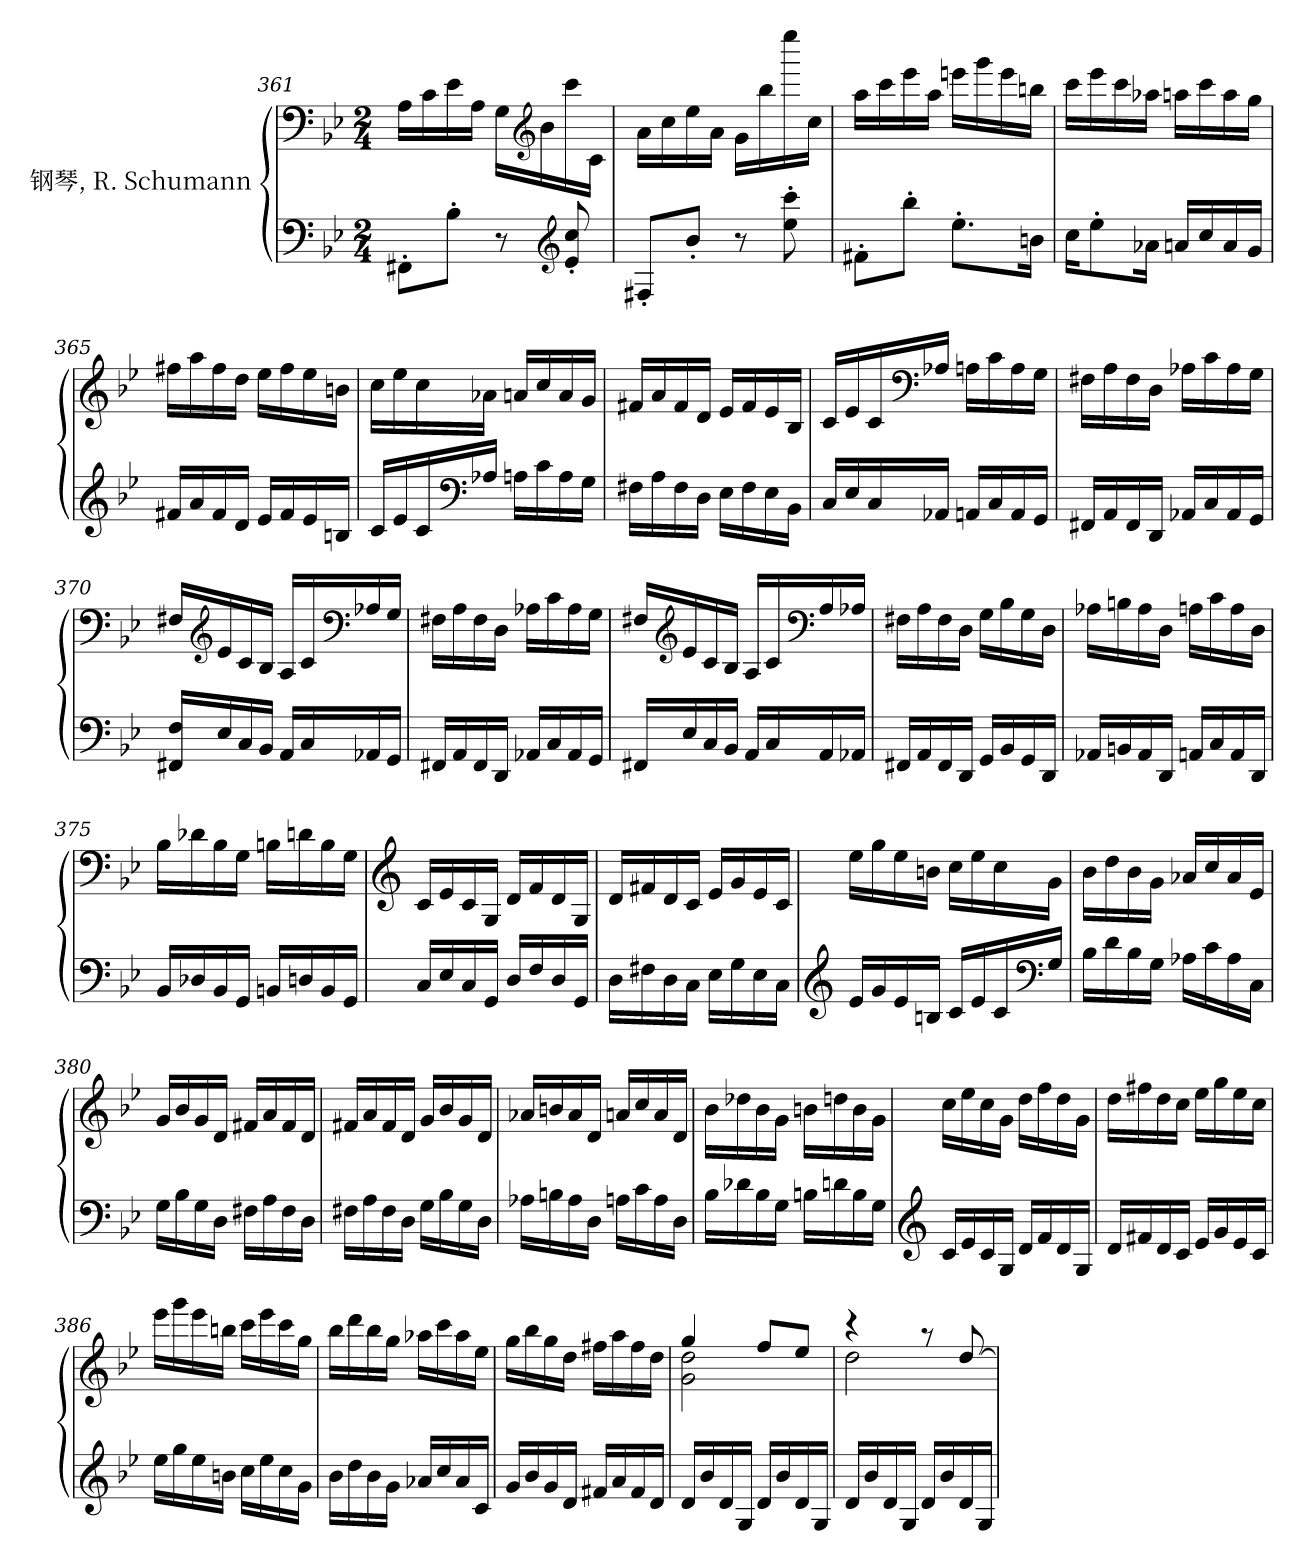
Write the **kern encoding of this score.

**kern	**kern
*part1	*part1
*staff2	*staff1
*I"钢琴, R. Schumann	*
*clefF4	*clefF4
*k[b-e-]	*k[b-e-]
*M2/4	*M2/4
=361	=361
8FF#X'\L	16A\LL
.	16c\
8B-'\J	16e-\
.	16A\JJ
8r	16G\LL
*	*clefG2
.	16b-\
*clefG2	*
8e-/' 8cc/'	16ccc\
.	16c\JJ
!!LO:PB:g=z
=362	=362
8F#X'/L	16a\LL
.	16cc\
8b-'/J	16ee-\
.	16a\JJ
8r	16g\LL
.	16bb-\
8ee-\' 8ccc\'	16eeee-\
.	16cc\JJ
=363	=363
8f#X'\L	16aa\LL
.	16ccc\
8bb-'\J	16eee-\
.	16aa\JJ
8.ee-'\L	16eeen\LL
.	16ggg\
.	16eee\
16bn\Jk	16bbn\JJ
=364	=364
16cc\KL	16ccc\LL
8ee-'\	16eee-\
.	16ccc\
16a-X\Jk	16aa-X\JJ
16an/LL	16aan\LL
16cc/	16ccc\
16a/	16aa\
16g/JJ	16gg\JJ
=365	=365
16f#X/LL	16ff#X\LL
16a/	16aa\
16f#/	16ff#\
16d/JJ	16dd\JJ
16e-/LL	16ee-\LL
16f#/	16ff#\
16e-/	16ee-\
16Bn/JJ	16bn\JJ
!!LO:LB:g=z
=366	=366
16c/LL	16cc\LL
16e-/	16ee-\
16c/	16cc\
*clefF4	*
16A-X/JJ	16a-X\JJ
16An\LL	16an/LL
16c\	16cc/
16A\	16a/
16G\JJ	16g/JJ
=367	=367
16F#X\LL	16f#X/LL
16A\	16a/
16F#\	16f#/
16D\JJ	16d/JJ
16E-\LL	16e-/LL
16F#\	16f#/
16E-\	16e-/
16BB-\JJ	16B-/JJ
=368	=368
16C/LL	16c/LL
16E-/	16e-/
16C/	16c/
*	*clefF4
16AA-X/JJ	16A-X/JJ
16AAn/LL	16An\LL
16C/	16c\
16AA/	16A\
16GG/JJ	16G\JJ
=369	=369
16FF#X/LL	16F#X\LL
16AA/	16A\
16FF#/	16F#\
16DD/JJ	16D\JJ
16AA-X/LL	16A-X\LL
16C/	16c\
16AA-/	16A-\
16GG/JJ	16G\JJ
!!LO:LB:g=z
=370	=370
16FF#X/ 16F/LL	16F#X/LL
*	*clefG2
16E-/	16e-/
16C/	16c/
16BB-/JJ	16B-/JJ
16AA/LL	16A/LL
16C/	16c/
*	*clefF4
16AA-X/	16A-X/
16GG/JJ	16G/JJ
=371	=371
16FF#X/LL	16F#X\LL
16AA/	16A\
16FF#/	16F#\
16DD/JJ	16D\JJ
16AA-X/LL	16A-X\LL
16C/	16c\
16AA-/	16A-\
16GG/JJ	16G\JJ
=372	=372
16FF#X/LL	16F#X/LL
*	*clefG2
16E-/	16e-/
16C/	16c/
16BB-/JJ	16B-/JJ
16AA/LL	16A/LL
16C/	16c/
*	*clefF4
16AA/	16A/
16AA-X/JJ	16A-X/JJ
!!LO:LB:g=z
=373	=373
16FF#X/LL	16F#X\LL
16AA/	16A\
16FF#/	16F#\
16DD/JJ	16D\JJ
16GG/LL	16G\LL
16BB-/	16B-\
16GG/	16G\
16DD/JJ	16D\JJ
=374	=374
16AA-X/LL	16A-X\LL
16BBn/	16Bn\
16AA-/	16A-\
16DD/JJ	16D\JJ
16AAn/LL	16An\LL
16C/	16c\
16AA/	16A\
16DD/JJ	16D\JJ
=375	=375
16BB-/LL	16B-\LL
16D-X/	16d-X\
16BB-/	16B-\
16GG/JJ	16G\JJ
16BBn/LL	16Bn\LL
16Dn/	16dn\
16BB/	16B\
16GG/JJ	16G\JJ
=376	=376
*	*clefG2
16C/LL	16c/LL
16E-/	16e-/
16C/	16c/
16GG/JJ	16G/JJ
16D/LL	16d/LL
16F/	16f/
16D/	16d/
16GG/JJ	16G/JJ
!!LO:LB:g=z
=377	=377
16D\LL	16d/LL
16F#X\	16f#X/
16D\	16d/
16C\JJ	16c/JJ
16E-\LL	16e-/LL
16G\	16g/
16E-\	16e-/
16C\JJ	16c/JJ
=378	=378
*clefG2	*
16e-/LL	16ee-\LL
16g/	16gg\
16e-/	16ee-\
16Bn/JJ	16bn\JJ
16c/LL	16cc\LL
16e-/	16ee-\
16c/	16cc\
*clefF4	*
16G/JJ	16g\JJ
=379	=379
16B-\LL	16b-\LL
16d\	16dd\
16B-\	16b-\
16G\JJ	16g\JJ
16A-X\LL	16a-X/LL
16c\	16cc/
16A-\	16a-/
16C\JJ	16e-/JJ
=380	=380
16G\LL	16g/LL
16B-\	16b-/
16G\	16g/
16D\JJ	16d/JJ
16F#X\LL	16f#X/LL
16A\	16a/
16F#\	16f#/
16D\JJ	16d/JJ
!!LO:LB:g=z
=381	=381
16F#X\LL	16f#X/LL
16A\	16a/
16F#\	16f#/
16D\JJ	16d/JJ
16G\LL	16g/LL
16B-\	16b-/
16G\	16g/
16D\JJ	16d/JJ
=382	=382
16A-X\LL	16a-X/LL
16Bn\	16bn/
16A-\	16a-/
16D\JJ	16d/JJ
16An\LL	16an/LL
16c\	16cc/
16A\	16a/
16D\JJ	16d/JJ
=383	=383
16B-\LL	16b-\LL
16d-X\	16dd-X\
16B-\	16b-\
16G\JJ	16g\JJ
16Bn\LL	16bn\LL
16dn\	16ddn\
16B\	16b\
16G\JJ	16g\JJ
=384	=384
*clefG2	*
16c/LL	16cc\LL
16e-/	16ee-\
16c/	16cc\
16G/JJ	16g\JJ
16d/LL	16dd\LL
16f/	16ff\
16d/	16dd\
16G/JJ	16g\JJ
!!LO:PB:g=z
=385	=385
16d/LL	16dd\LL
16f#X/	16ff#X\
16d/	16dd\
16c/JJ	16cc\JJ
16e-/LL	16ee-\LL
16g/	16gg\
16e-/	16ee-\
16c/JJ	16cc\JJ
=386	=386
16ee-\LL	16eee-\LL
16gg\	16ggg\
16ee-\	16eee-\
16bn\JJ	16bbn\JJ
16cc\LL	16ccc\LL
16ee-\	16eee-\
16cc\	16ccc\
16g\JJ	16gg\JJ
=387	=387
16b-\LL	16bb-\LL
16dd\	16ddd\
16b-\	16bb-\
16g\JJ	16gg\JJ
16a-X/LL	16aa-X\LL
16cc/	16ccc\
16a-/	16aa-\
16c/JJ	16ee-\JJ
=388	=388
16g/LL	16gg\LL
16b-/	16bb-\
16g/	16gg\
16d/JJ	16dd\JJ
16f#X/LL	16ff#X\LL
16a/	16aa\
16f#/	16ff#\
16d/JJ	16dd\JJ
!!LO:LB:g=z
=389	=389
*	*^
16d/LL	4gg/	2g\ 2dd\
16b-/	.	.
16d/	.	.
16G/JJ	.	.
16d/LL	8ff/L	.
16b-/	.	.
16d/	8ee-/J	.
16G/JJ	.	.
=390	=390	=390
16d/LL	4r	2dd\
16b-/	.	.
16d/	.	.
16G/JJ	.	.
16d/LL	8r	.
16b-/	.	.
16d/	[8dd/	.
16G/JJ	.	.
*	*v	*v
=	=
*-	*-
